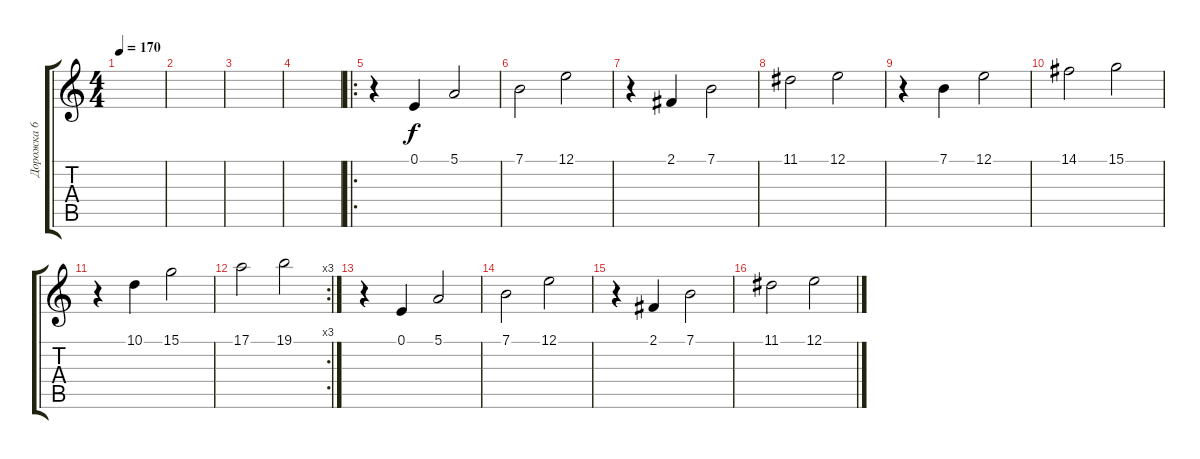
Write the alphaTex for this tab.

\track ("Дорожка 6" "Дорожка 6") {instrument acousticgrandpiano}
\staff {score tabs}
\tuning (E4 B3 G3 D3 A2 E2) {hide}
\ts (4 4)
\tempo 170
\clef g2
\ks c
|
|
|
|
\ro
r.4 0.1.4 5.1.2 |
7.1.2 12.1.2 |
r.4 2.1.4 7.1.2 |
11.1.2 12.1.2 |
r.4 7.1.4 12.1.2 |
14.1.2 15.1.2 |
r.4 10.1.4 15.1.2 |
\rc 3
17.1.2 19.1.2 |
r.4 0.1.4 5.1.2 |
7.1.2 12.1.2 |
r.4 2.1.4 7.1.2 |
11.1.2 12.1.2
